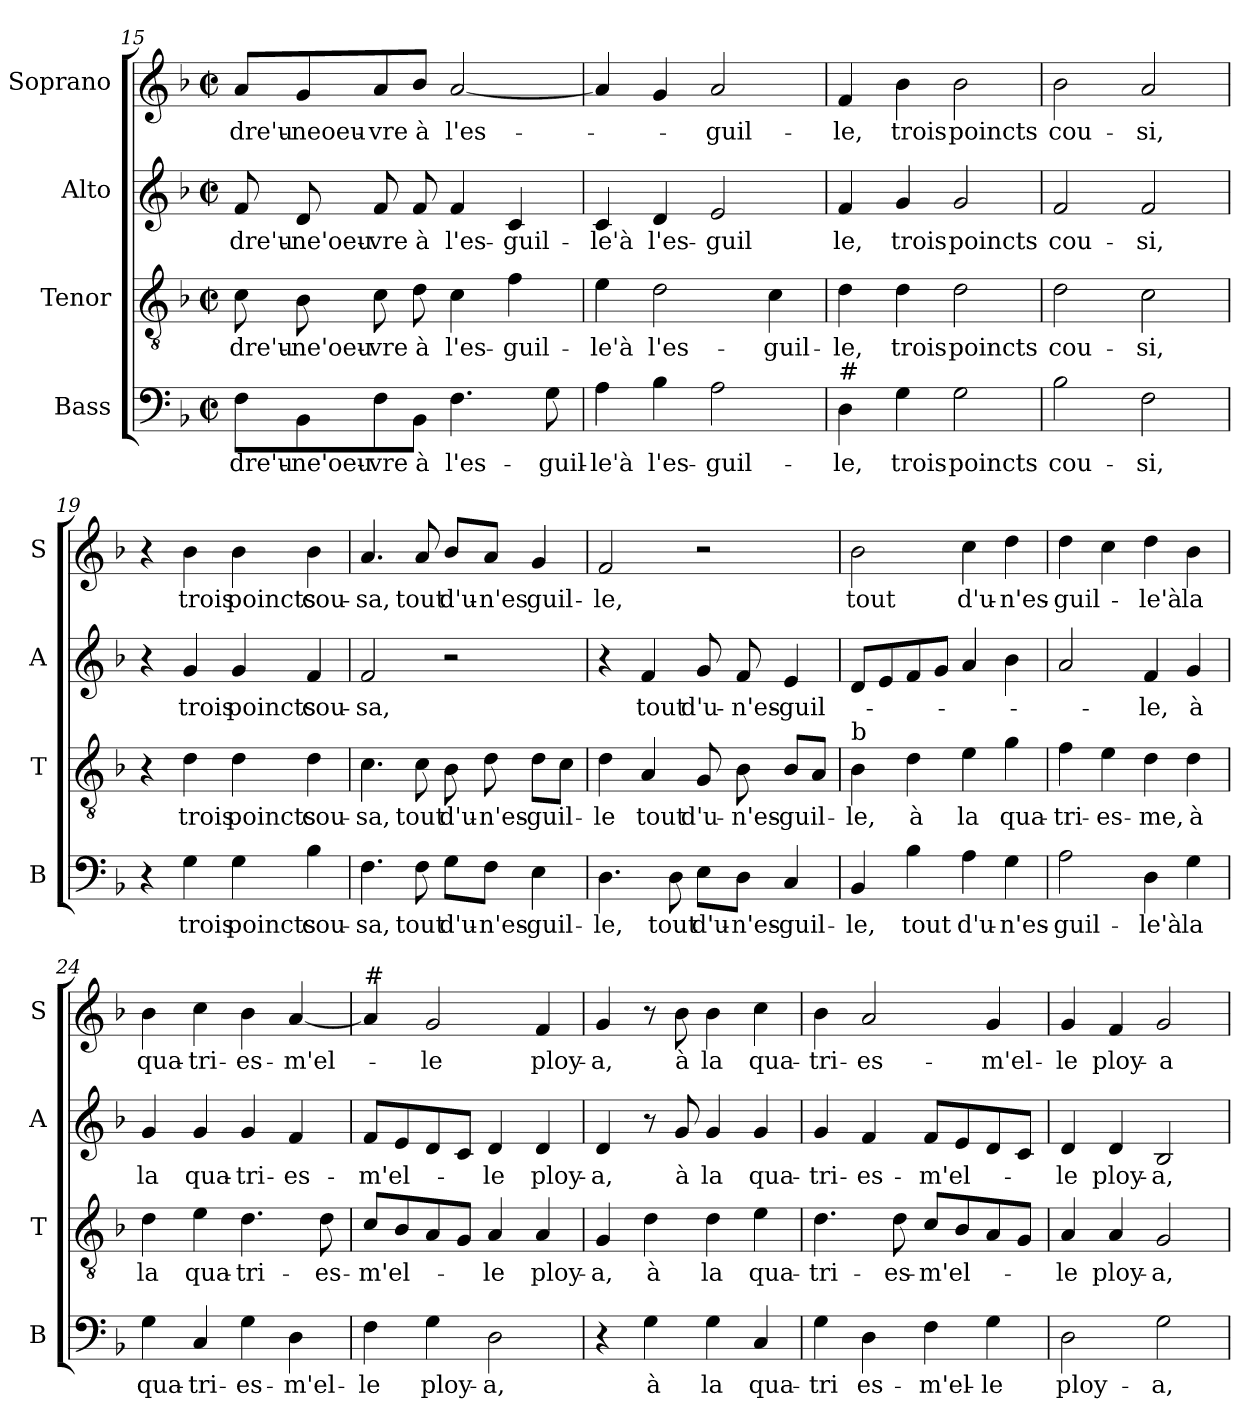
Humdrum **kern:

**kern	**text	**kern	**text	**kern	**text	**kern	**text
*part4	*part4	*part3	*part3	*part2	*part2	*part1	*part1
*staff4	*staff4	*staff3	*staff3	*staff2	*staff2	*staff1	*staff1
*I"Bass	*	*I"Tenor	*	*I"Alto	*	*I"Soprano	*
*I'B	*	*I'T	*	*I'A	*	*I'S	*
*clefF4	*	*clefGv2	*	*clefG2	*	*clefG2	*
*k[b-]	*	*k[b-]	*	*k[b-]	*	*k[b-]	*
*F:	*	*F:	*	*F:	*	*F:	*
*M2/2	*	*M2/2	*	*M2/2	*	*M2/2	*
*met(c|)	*	*met(c|)	*	*met(c|)	*	*met(c|)	*
=15	=15	=15	=15	=15	=15	=15	=15
!	!LO:LY:b	!	!LO:LY:b	!	!LO:LY:b	!	!LO:LY:b
8F\L	-dre'u-	8c\	-dre'u-	8f/	-dre'u-	8a/L	-dre'u-
!	!LO:LY:b	!	!LO:LY:b	!	!LO:LY:b	!	!LO:LY:b
8BB-\	-ne'oeu-	8B-\	-ne'oeu-	8d/	-ne'oeu-	8g/	-neoeu-
!	!LO:LY:b	!	!LO:LY:b	!	!LO:LY:b	!	!LO:LY:b
8F\	-vre	8c\	-vre	8f/	-vre	8a/	-vre
!	!LO:LY:b	!	!LO:LY:b	!	!LO:LY:b	!	!LO:LY:b
8BB-\J	à	8d\	à	8f/	à	8b-/J	à
!	!LO:LY:b	!	!LO:LY:b	!	!LO:LY:b	!	!LO:LY:b
4.F\	l'es-	4c\	l'es-	4f/	l'es-	[2a/	l'es-
!	!	!	!LO:LY:b	!	!LO:LY:b	!	!
.	.	4f\	-guil-	4c/	-guil-	.	.
!	!LO:LY:b	!	!	!	!	!	!
8G\	-guil-	.	.	.	.	.	.
!!LO:LB:g=z
=16	=16	=16	=16	=16	=16	=16	=16
!	!LO:LY:b	!	!LO:LY:b	!	!LO:LY:b	!	!
4A\	-le'à	4e\	-le'à	4c/	-le'à	4a/]	.
!	!LO:LY:b	!	!LO:LY:b	!	!LO:LY:b	!	!
4B-\	l'es-	2d\	l'es-	4d/	l'es-	4g/	.
!	!LO:LY:b	!	!	!	!LO:LY:b	!	!LO:LY:b
2A\	-guil-	.	.	2e/	-guil	2a/	-guil-
!	!	!	!LO:LY:b	!	!	!	!
.	.	4c\	-guil-	.	.	.	.
=17	=17	=17	=17	=17	=17	=17	=17
!LO:TX:a:t=#	!	!	!	!	!	!	!
!	!LO:LY:b	!	!LO:LY:b	!	!LO:LY:b	!	!LO:LY:b
4D\	-le,	4d\	-le,	4f/	le,	4f/	-le,
!	!LO:LY:b	!	!LO:LY:b	!	!LO:LY:b	!	!LO:LY:b
4G\	trois	4d\	trois	4g/	trois	4b-\	trois
!	!LO:LY:b	!	!LO:LY:b	!	!LO:LY:b	!	!LO:LY:b
2G\	poincts	2d\	poincts	2g/	poincts	2b-\	poincts
=18	=18	=18	=18	=18	=18	=18	=18
!	!LO:LY:b	!	!LO:LY:b	!	!LO:LY:b	!	!LO:LY:b
2B-\	cou-	2d\	cou-	2f/	cou-	2b-\	cou-
!	!LO:LY:b	!	!LO:LY:b	!	!LO:LY:b	!	!LO:LY:b
2F\	-si,	2c\	-si,	2f/	-si,	2a/	-si,
=19	=19	=19	=19	=19	=19	=19	=19
4r	.	4r	.	4r	.	4r	.
!	!LO:LY:b	!	!LO:LY:b	!	!LO:LY:b	!	!LO:LY:b
4G\	trois	4d\	trois	4g/	trois	4b-\	trois
!	!LO:LY:b	!	!LO:LY:b	!	!LO:LY:b	!	!LO:LY:b
4G\	poincts	4d\	poincts	4g/	poincts	4b-\	poincts
!	!LO:LY:b	!	!LO:LY:b	!	!LO:LY:b	!	!LO:LY:b
4B-\	cou-	4d\	cou-	4f/	cou-	4b-\	cou-
=20	=20	=20	=20	=20	=20	=20	=20
!	!LO:LY:b	!	!LO:LY:b	!	!LO:LY:b	!	!LO:LY:b
4.F\	-sa,	4.c\	-sa,	2f/	-sa,	4.a/	-sa,
!	!LO:LY:b	!	!LO:LY:b	!	!	!	!LO:LY:b
8F\	tout	8c\	tout	.	.	8a/	tout
!	!LO:LY:b	!	!LO:LY:b	!	!	!	!LO:LY:b
8G\L	d'u-	8B-\	d'u-	2r	.	8b-/L	d'u-
!	!LO:LY:b	!	!LO:LY:b	!	!	!	!LO:LY:b
8F\J	-n'es-	8d\	-n'es-	.	.	8a/J	-n'es
!	!LO:LY:b	!	!LO:LY:b	!	!	!	!LO:LY:b
4E\	-guil-	8d\L	-guil-	.	.	4g/	guil-
.	.	8c\J	.	.	.	.	.
!!LO:LB:g=z
=21	=21	=21	=21	=21	=21	=21	=21
!	!LO:LY:b	!	!LO:LY:b	!	!	!	!LO:LY:b
4.D\	-le,	4d\	-le	4r	.	2f/	-le,
!	!	!	!LO:LY:b	!	!LO:LY:b	!	!
.	.	4A/	tout	4f/	tout	.	.
!	!LO:LY:b	!	!	!	!	!	!
8D\	tout	.	.	.	.	.	.
!	!LO:LY:b	!	!LO:LY:b	!	!LO:LY:b	!	!
8E\L	d'u-	8G/	d'u-	8g/	d'u-	2r	.
!	!LO:LY:b	!	!LO:LY:b	!	!LO:LY:b	!	!
8D\J	-n'es-	8B-\	-n'es-	8f/	-n'es-	.	.
!	!LO:LY:b	!	!LO:LY:b	!	!LO:LY:b	!	!
4C/	-guil-	8B-/L	-guil-	4e/	-guil-	.	.
.	.	8A/J	.	.	.	.	.
=22	=22	=22	=22	=22	=22	=22	=22
!	!	!LO:TX:a:t=b	!	!	!	!	!
!	!LO:LY:b	!	!LO:LY:b	!	!	!	!LO:LY:b
4BB-/	-le,	4B-\	-le,	8d/L	.	2b-\	tout
.	.	.	.	8e/	.	.	.
!	!LO:LY:b	!	!LO:LY:b	!	!	!	!
4B-\	tout	4d\	à	8f/	.	.	.
.	.	.	.	8g/J	.	.	.
!	!LO:LY:b	!	!LO:LY:b	!	!	!	!LO:LY:b
4A\	d'u-	4e\	la	4a/	.	4cc\	d'u-
!	!LO:LY:b	!	!LO:LY:b	!	!	!	!LO:LY:b
4G\	-n'es-	4g\	qua-	4b-\	.	4dd\	-n'es-
=23	=23	=23	=23	=23	=23	=23	=23
!	!LO:LY:b	!	!LO:LY:b	!	!	!	!LO:LY:b
2A\	-guil-	4f\	-tri-	2a/	.	4dd\	-guil-
!	!	!	!LO:LY:b	!	!	!	!
.	.	4e\	-es-	.	.	4cc\	.
!	!LO:LY:b	!	!LO:LY:b	!	!LO:LY:b	!	!LO:LY:b
4D\	-le'à	4d\	-me,	4f/	-le,	4dd\	-le'à
!	!LO:LY:b	!	!LO:LY:b	!	!LO:LY:b	!	!LO:LY:b
4G\	la	4d\	à	4g/	à	4b-\	la
=24	=24	=24	=24	=24	=24	=24	=24
!	!LO:LY:b	!	!LO:LY:b	!	!LO:LY:b	!	!LO:LY:b
4G\	qua-	4d\	la	4g/	la	4b-\	qua-
!	!LO:LY:b	!	!LO:LY:b	!	!LO:LY:b	!	!LO:LY:b
4C/	-tri-	4e\	qua-	4g/	qua-	4cc\	-tri-
!	!LO:LY:b	!	!LO:LY:b	!	!LO:LY:b	!	!LO:LY:b
4G\	-es-	4.d\	-tri-	4g/	-tri-	4b-\	-es-
!	!LO:LY:b	!	!	!	!LO:LY:b	!	!LO:LY:b
4D\	-m'el-	.	.	4f/	-es-	[4a/	-m'el-
!	!	!	!LO:LY:b	!	!	!	!
.	.	8d\	-es-	.	.	.	.
=25	=25	=25	=25	=25	=25	=25	=25
!	!	!	!	!	!	!LO:TX:a:t=#	!
!	!LO:LY:b	!	!LO:LY:b	!	!LO:LY:b	!	!
4F\	-le	8c/L	-m'el-	8f/L	-m'el-	4a/]	.
.	.	8B-/	.	8e/	.	.	.
!	!LO:LY:b	!	!	!	!	!	!LO:LY:b
4G\	ploy-	8A/	.	8d/	.	2g/	-le
.	.	8G/J	.	8c/J	.	.	.
!	!LO:LY:b	!	!LO:LY:b	!	!LO:LY:b	!	!
2D\	-a,	4A/	-le	4d/	-le	.	.
!	!	!	!LO:LY:b	!	!LO:LY:b	!	!LO:LY:b
.	.	4A/	ploy-	4d/	ploy-	4f/	ploy-
!!LO:PB:g=z
=26	=26	=26	=26	=26	=26	=26	=26
!	!	!	!LO:LY:b	!	!LO:LY:b	!	!LO:LY:b
4r	.	4G/	-a,	4d/	-a,	4g/	-a,
!	!LO:LY:b	!	!LO:LY:b	!	!	!	!
4G\	à	4d\	à	8r	.	8r	.
!	!	!	!	!	!LO:LY:b	!	!LO:LY:b
.	.	.	.	8g/	à	8b-\	à
!	!LO:LY:b	!	!LO:LY:b	!	!LO:LY:b	!	!LO:LY:b
4G\	la	4d\	la	4g/	la	4b-\	la
!	!LO:LY:b	!	!LO:LY:b	!	!LO:LY:b	!	!LO:LY:b
4C/	qua-	4e\	qua-	4g/	qua-	4cc\	qua-
=27	=27	=27	=27	=27	=27	=27	=27
!	!LO:LY:b	!	!LO:LY:b	!	!LO:LY:b	!	!LO:LY:b
4G\	-tri	4.d\	-tri-	4g/	-tri-	4b-\	-tri-
!	!LO:LY:b	!	!	!	!LO:LY:b	!	!LO:LY:b
4D\	es-	.	.	4f/	-es-	2a/	-es-
!	!	!	!LO:LY:b	!	!	!	!
.	.	8d\	-es-	.	.	.	.
!	!LO:LY:b	!	!LO:LY:b	!	!LO:LY:b	!	!
4F\	-m'el-	8c/L	-m'el-	8f/L	-m'el-	.	.
.	.	8B-/	.	8e/	.	.	.
!	!LO:LY:b	!	!	!	!	!	!LO:LY:b
4G\	-le	8A/	.	8d/	.	4g/	-m'el-
.	.	8G/J	.	8c/J	.	.	.
=28	=28	=28	=28	=28	=28	=28	=28
!	!LO:LY:b	!	!LO:LY:b	!	!LO:LY:b	!	!LO:LY:b
2D\	ploy-	4A/	-le	4d/	-le	4g/	-le
!	!	!	!LO:LY:b	!	!LO:LY:b	!	!LO:LY:b
.	.	4A/	ploy-	4d/	ploy-	4f/	ploy-
!	!LO:LY:b	!	!LO:LY:b	!	!LO:LY:b	!	!LO:LY:b
2G\	-a,	2G/	-a,	2B-/	-a,	2g/	-a
=	=	=	=	=	=	=	=
*-	*-	*-	*-	*-	*-	*-	*-
